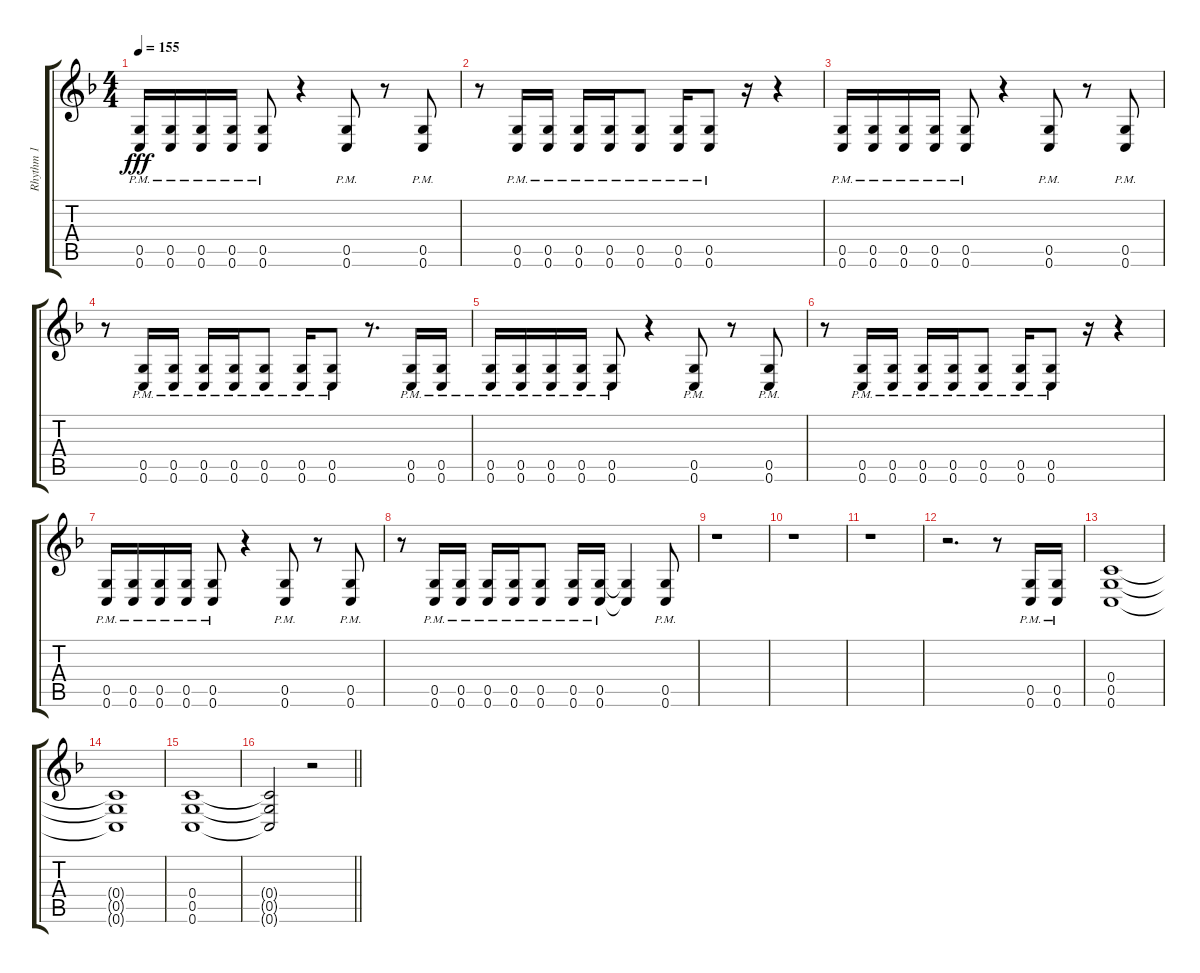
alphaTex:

\track ("Rhythm 1" "Rhythm 1") {instrument distortionguitar}
\staff {score tabs}
\tuning (D4 A3 F3 C3 G2 C2) {hide}
\ts (4 4)
\tempo 155
\clef g2
\ks f
(0.5{pm} 0.6{pm}).16{dy fff} (0.5{pm} 0.6{pm}).16 (0.5{pm} 0.6{pm}).16 (0.5{pm} 0.6{pm}).16 (0.5{pm} 0.6{pm}).8 r.4 (0.5{pm} 0.6{pm}).8 r.8 (0.5{pm} 0.6{pm}).8 |
r.8 (0.5{pm} 0.6{pm}).16 (0.5{pm} 0.6{pm}).16 (0.5{pm} 0.6{pm}).16 (0.5{pm} 0.6{pm}).16 (0.5{pm} 0.6{pm}).8 (0.5{pm} 0.6{pm}).16 (0.5{pm} 0.6{pm}).8 r.16 r.4 |
(0.5{pm} 0.6{pm}).16 (0.5{pm} 0.6{pm}).16 (0.5{pm} 0.6{pm}).16 (0.5{pm} 0.6{pm}).16 (0.5{pm} 0.6{pm}).8 r.4 (0.5{pm} 0.6{pm}).8 r.8 (0.5{pm} 0.6{pm}).8 |
r.8 (0.5{pm} 0.6{pm}).16 (0.5{pm} 0.6{pm}).16 (0.5{pm} 0.6{pm}).16 (0.5{pm} 0.6{pm}).16 (0.5{pm} 0.6{pm}).8 (0.5{pm} 0.6{pm}).16 (0.5{pm} 0.6{pm}).8 r.8{d} (0.5{pm} 0.6{pm}).16 (0.5{pm} 0.6{pm}).16 |
(0.5{pm} 0.6{pm}).16 (0.5{pm} 0.6{pm}).16 (0.5{pm} 0.6{pm}).16 (0.5{pm} 0.6{pm}).16 (0.5{pm} 0.6{pm}).8 r.4 (0.5{pm} 0.6{pm}).8 r.8 (0.5{pm} 0.6{pm}).8 |
r.8 (0.5{pm} 0.6{pm}).16 (0.5{pm} 0.6{pm}).16 (0.5{pm} 0.6{pm}).16 (0.5{pm} 0.6{pm}).16 (0.5{pm} 0.6{pm}).8 (0.5{pm} 0.6{pm}).16 (0.5{pm} 0.6{pm}).8 r.16 r.4 |
(0.5{pm} 0.6{pm}).16 (0.5{pm} 0.6{pm}).16 (0.5{pm} 0.6{pm}).16 (0.5{pm} 0.6{pm}).16 (0.5{pm} 0.6{pm}).8 r.4 (0.5{pm} 0.6{pm}).8 r.8 (0.5{pm} 0.6{pm}).8 |
r.8 (0.5{pm} 0.6{pm}).16 (0.5{pm} 0.6{pm}).16 (0.5{pm} 0.6{pm}).16 (0.5{pm} 0.6{pm}).16 (0.5{pm} 0.6{pm}).8 (0.5{pm} 0.6{pm}).16 (0.5{pm} 0.6{pm}).16 (0.5{t} 0.6{t}).4 (0.5{pm} 0.6{pm}).8 |
r.1 |
r.1 |
r.1 |
r.2{d} r.8 (0.5{pm} 0.6{pm}).16 (0.5{pm} 0.6{pm}).16 |
(0.4 0.5 0.6).1 |
(0.4{t} 0.5{t} 0.6{t}).1 |
(0.4 0.5 0.6).1 |
\barLineRight lightlight
(0.4{t} 0.5{t} 0.6{t}).2 r.2
